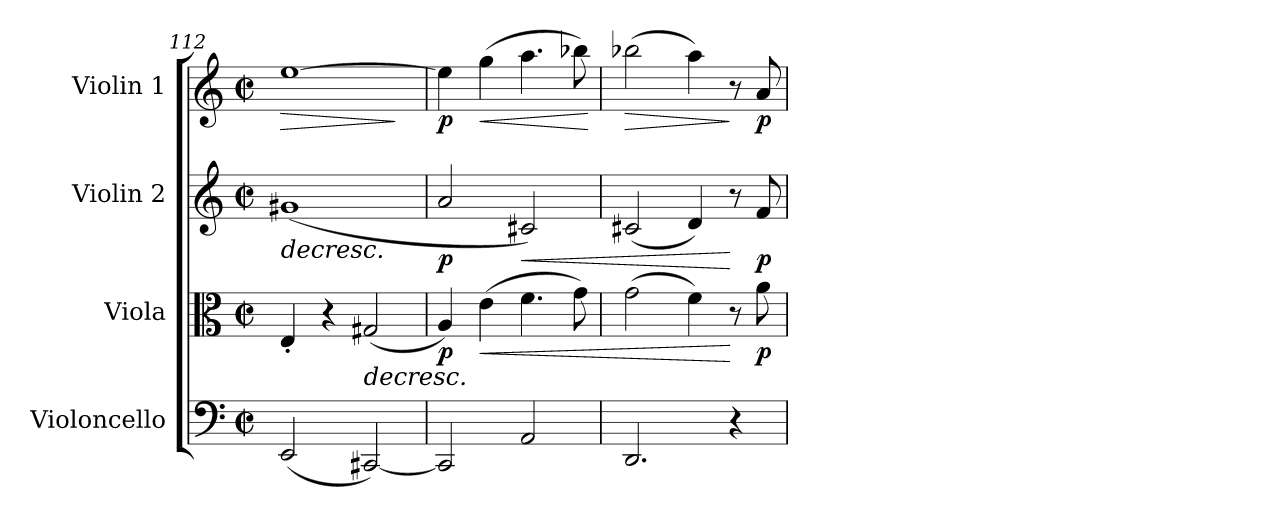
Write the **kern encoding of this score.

**kern	**kern	**dynam	**kern	**dynam	**kern	**dynam
*part4	*part3	*part3	*part2	*part2	*part1	*part1
*staff4	*staff3	*staff3	*staff2	*staff2	*staff1	*staff1
*I"Violoncello	*I"Viola	*	*I"Violin 2	*	*I"Violin 1	*
*I'Vc	*I'Vla	*	*I'Vln	*	*I'Vln	*
*clefF4	*clefC3	*	*clefG2	*	*clefG2	*
*k[]	*k[]	*	*k[]	*	*k[]	*
*M2/2	*M2/2	*	*M2/2	*	*M2/2	*
*met(c|)	*met(c|)	*	*met(c|)	*	*met(c|)	*
=112	=112	=112	=112	=112	=112	=112
!	!	!	!	!LO:HP:b	!	!LO:HP:b
(2EE/	4E'/	.	(1g#X	>	[1ee	>
.	4r	.	.	.	.	.
!	!	!LO:HP:b	!	!	!	!
[2CC#X/)	(2G#X/	>	.	.	.	.
.	.	.	.	.	.	]
=113	=113	=113	=113	=113	=113	=113
!	!	!LO:DY:b	!	!LO:DY:b	!	!LO:DY:b
2CC#/]	4A/)	p	2a/	p	4ee\]	p
!	!	!LO:HP:b	!	!	!	!LO:HP:b
.	(4e\	<	.	.	(4gg\	<
!	!	!	!	!LO:HP:b	!	!
2AA/	4.f\	.	2c#X/)	<	4.aa\	.
.	8g\)	.	.	.	8bb-X\)	.
.	.	]	.	]	.	[
=114	=114	=114	=114	=114	=114	=114
!	!	!	!	!	!	!LO:HP:b
2.DD/	(2g\	.	(2c#X/	.	(2bb-X\	>
.	4f\)	.	4d/)	.	4aa\)	.
4r	8r	[	8r	[	8r	]
!	!	!LO:DY:b	!	!LO:DY:b	!	!LO:DY:b
.	8a\	p	8f/	p	8a/	p
=	=	=	=	=	=	=
*-	*-	*-	*-	*-	*-	*-
